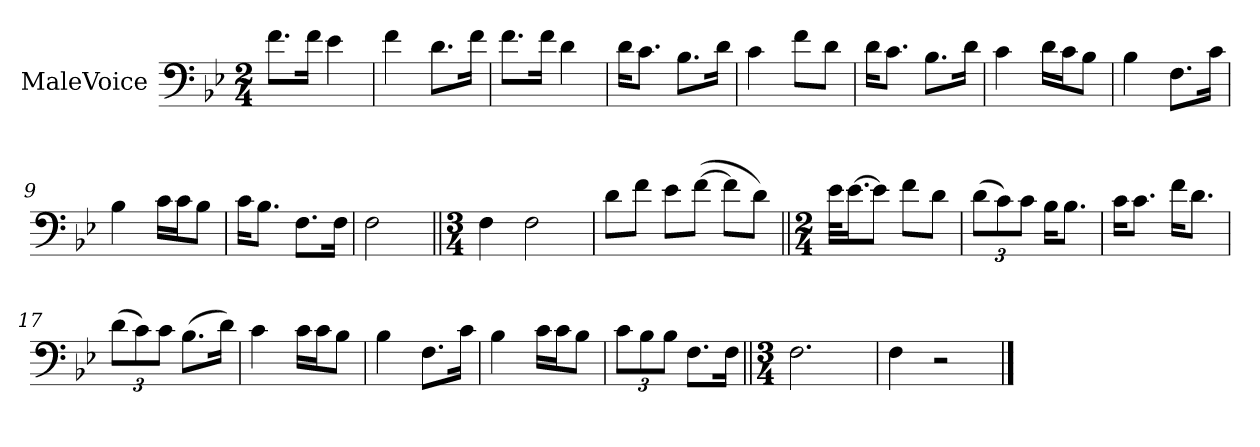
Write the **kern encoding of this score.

**kern
*part1
*staff1
*I"MaleVoice
*clefF4
*k[b-e-]
*M2/4
*MM63
=
8.f\L
16f\Jk
4e-
=2
4f
8.d\L
16f\Jk
=3
8.f\L
16f\Jk
4d
=4
16d\KL
8.c\J
8.B-\L
16d\Jk
=5
4c
8f\L
8d\J
=6
16d\KL
8.c\J
8.B-\L
16d\Jk
=7
4c
16d\LL
16c\J
8B-\J
=8
4B-
8.F\L
16c\Jk
=9
4B-
16c\LL
16c\J
8B-\J
=10
16c\KL
8.B-\J
8.F\L
16F\Jk
=11
2F
=12||
*M3/4
4F
2F
=13
*MM54
8d\L
8f\J
8e-\L
([8f\J
8f\L]
8d\J)
=14||
*M2/4
32e-\KLL
[16.e-\J
8e-\J]
8f\L
8d\J
=15
(12d\L
12c\)
12c\J
16B-\KL
8.B-\J
=16
16c\KL
8.c\J
16f\KL
8.d\J
=17
(12d\L
12c\)
12c\J
(8.B-\L
16d\Jk)
=18
4c
16c\LL
16c\J
8B-\J
=19
4B-
8.F\L
16c\Jk
=20
4B-
16c\LL
16c\J
8B-\J
=21
12c\L
12B-\
12B-\J
8.F\L
16F\Jk
=22||
*M3/4
2.F
=23
4F
2r
==
*-
